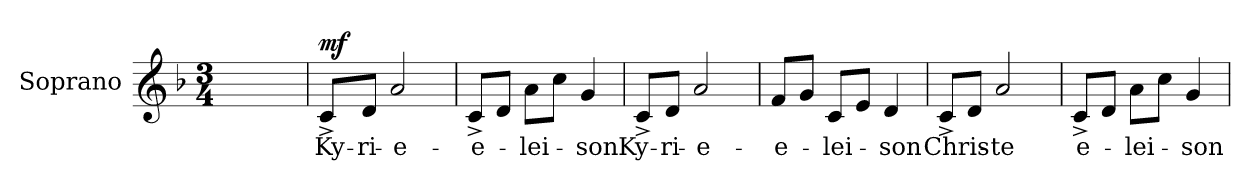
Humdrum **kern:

**kern	**text	**dynam
*part1	*part1	*part1
*staff1	*staff1	*staff1
*I"Soprano	*	*
*I'S.	*	*
*clefG2	*	*
*k[b-]	*	*
*M3/4	*	*
=1	=1	=1
2.ryy	.	.
=9	=9	=9
!	!	!LO:DY:b
8c^/L	Ky-	mf
8d/J	-ri-	.
2a/	-e-	.
=10	=10	=10
8c^/L	-e-	.
8d/J	.	.
8a\L	-lei-	.
8cc\J	.	.
4g/	-son	.
=11	=11	=11
8c^/L	Ky-	.
8d/J	-ri-	.
2a/	-e-	.
=12	=12	=12
8f/L	-e-	.
8g/J	.	.
8c/L	-lei-	.
8e/J	.	.
4d/	-son	.
=13	=13	=13
8c^/L	Chris-	.
8d/J	.	.
2a/	-te	.
=14	=14	=14
8c^/L	e-	.
8d/J	.	.
8a\L	-lei-	.
8cc\J	.	.
4g/	-son	.
=	=	=
*-	*-	*-
